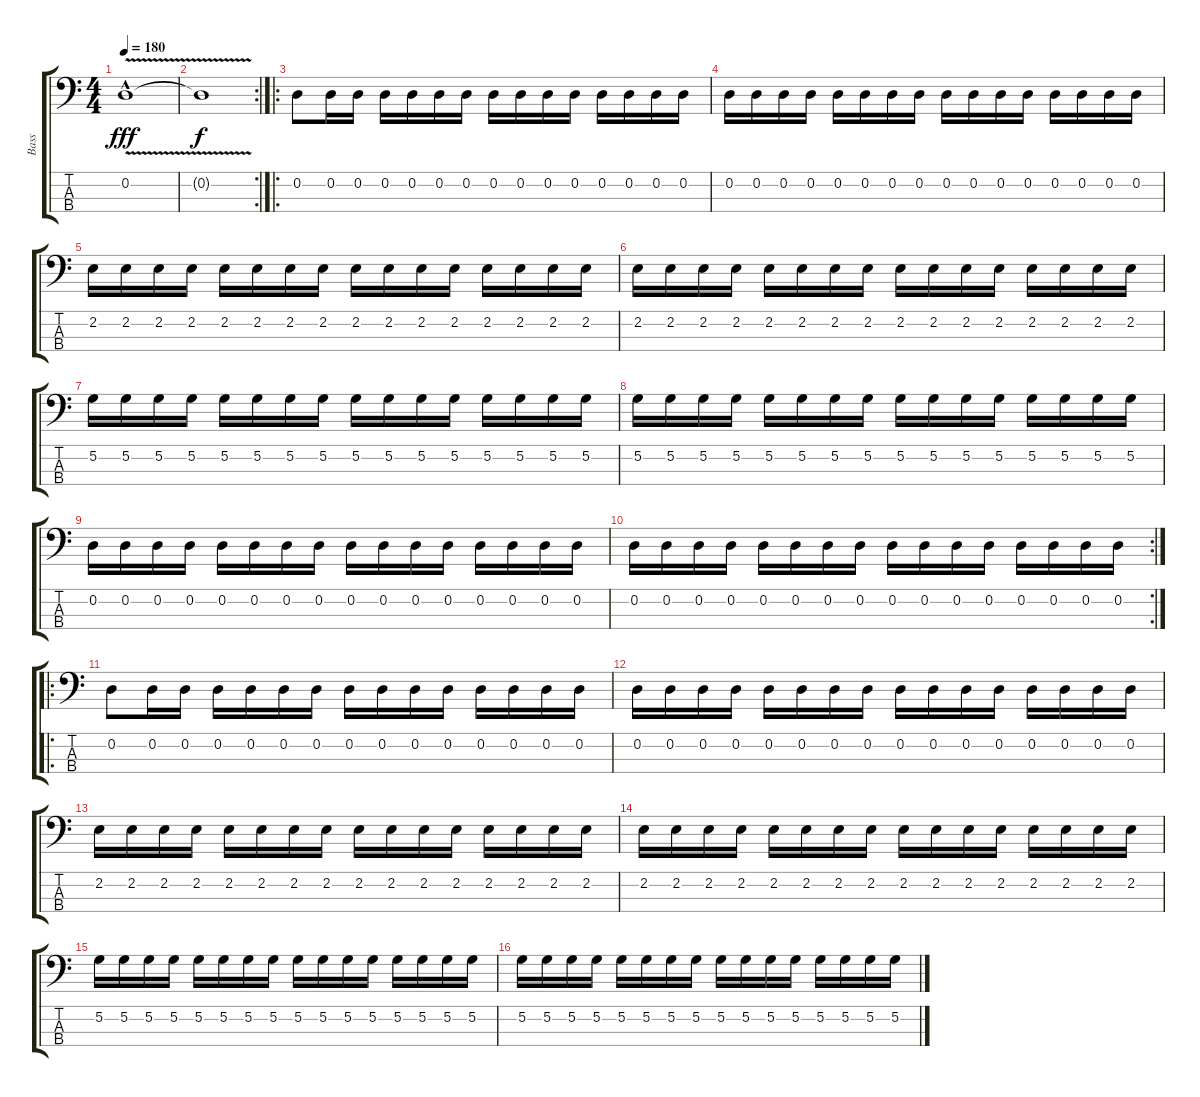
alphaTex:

\track ("Bass" "Bass") {instrument electricbassfinger}
\staff {score tabs}
\tuning (G2 D2 A1 E1) {hide}
\ts (4 4)
\tempo 180
\clef f4
\ks c
0.2{v hac}.1{dy fff} |
\rc 2
0.2{t}.1{dy f} |
\ro
0.2.8 0.2.16 0.2.16 0.2.16 0.2.16 0.2.16 0.2.16 0.2.16 0.2.16 0.2.16 0.2.16 0.2.16 0.2.16 0.2.16 0.2.16 |
0.2.16 0.2.16 0.2.16 0.2.16 0.2.16 0.2.16 0.2.16 0.2.16 0.2.16 0.2.16 0.2.16 0.2.16 0.2.16 0.2.16 0.2.16 0.2.16 |
2.2.16 2.2.16 2.2.16 2.2.16 2.2.16 2.2.16 2.2.16 2.2.16 2.2.16 2.2.16 2.2.16 2.2.16 2.2.16 2.2.16 2.2.16 2.2.16 |
2.2.16 2.2.16 2.2.16 2.2.16 2.2.16 2.2.16 2.2.16 2.2.16 2.2.16 2.2.16 2.2.16 2.2.16 2.2.16 2.2.16 2.2.16 2.2.16 |
5.2.16 5.2.16 5.2.16 5.2.16 5.2.16 5.2.16 5.2.16 5.2.16 5.2.16 5.2.16 5.2.16 5.2.16 5.2.16 5.2.16 5.2.16 5.2.16 |
5.2.16 5.2.16 5.2.16 5.2.16 5.2.16 5.2.16 5.2.16 5.2.16 5.2.16 5.2.16 5.2.16 5.2.16 5.2.16 5.2.16 5.2.16 5.2.16 |
0.2.16 0.2.16 0.2.16 0.2.16 0.2.16 0.2.16 0.2.16 0.2.16 0.2.16 0.2.16 0.2.16 0.2.16 0.2.16 0.2.16 0.2.16 0.2.16 |
\rc 2
0.2.16 0.2.16 0.2.16 0.2.16 0.2.16 0.2.16 0.2.16 0.2.16 0.2.16 0.2.16 0.2.16 0.2.16 0.2.16 0.2.16 0.2.16 0.2.16 |
\ro
0.2.8 0.2.16 0.2.16 0.2.16 0.2.16 0.2.16 0.2.16 0.2.16 0.2.16 0.2.16 0.2.16 0.2.16 0.2.16 0.2.16 0.2.16 |
0.2.16 0.2.16 0.2.16 0.2.16 0.2.16 0.2.16 0.2.16 0.2.16 0.2.16 0.2.16 0.2.16 0.2.16 0.2.16 0.2.16 0.2.16 0.2.16 |
2.2.16 2.2.16 2.2.16 2.2.16 2.2.16 2.2.16 2.2.16 2.2.16 2.2.16 2.2.16 2.2.16 2.2.16 2.2.16 2.2.16 2.2.16 2.2.16 |
2.2.16 2.2.16 2.2.16 2.2.16 2.2.16 2.2.16 2.2.16 2.2.16 2.2.16 2.2.16 2.2.16 2.2.16 2.2.16 2.2.16 2.2.16 2.2.16 |
5.2.16 5.2.16 5.2.16 5.2.16 5.2.16 5.2.16 5.2.16 5.2.16 5.2.16 5.2.16 5.2.16 5.2.16 5.2.16 5.2.16 5.2.16 5.2.16 |
5.2.16 5.2.16 5.2.16 5.2.16 5.2.16 5.2.16 5.2.16 5.2.16 5.2.16 5.2.16 5.2.16 5.2.16 5.2.16 5.2.16 5.2.16 5.2.16
